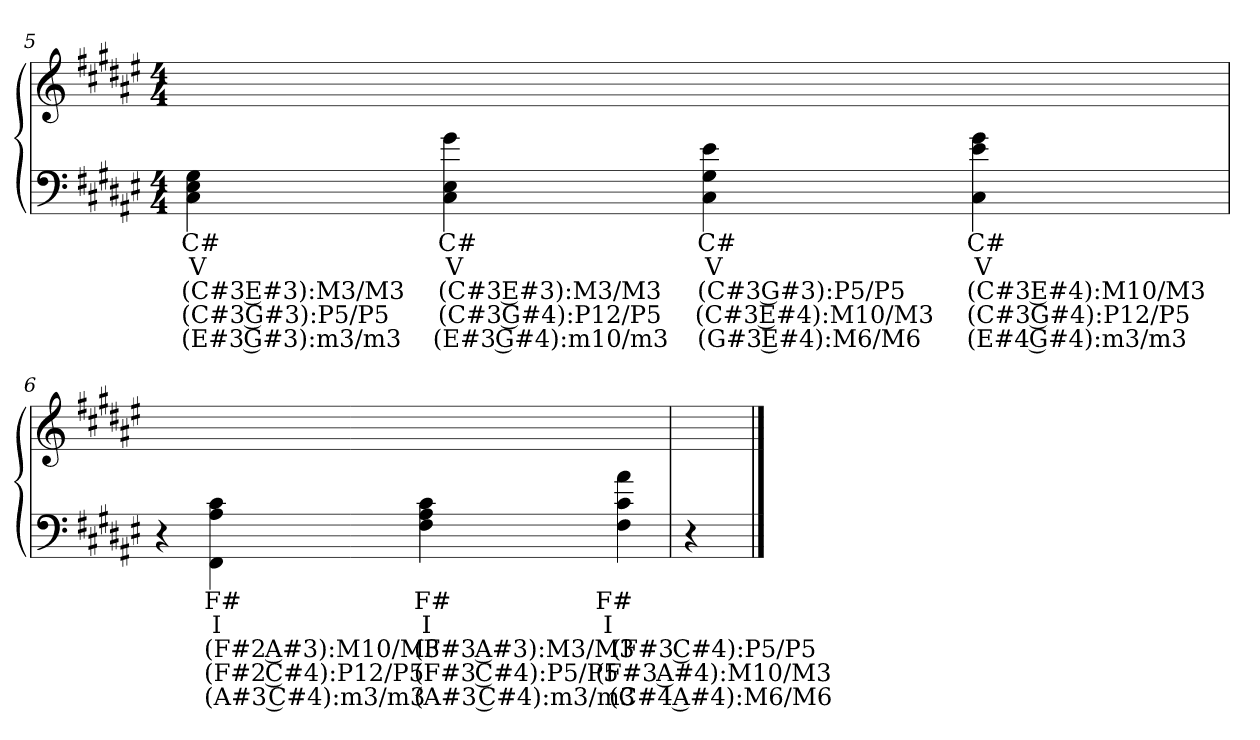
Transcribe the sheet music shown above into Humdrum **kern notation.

**kern	**text	**text	**text	**text	**text	**kern
*part2	*part2	*part2	*part2	*part2	*part2	*part1
*staff2	*staff2	*staff2	*staff2	*staff2	*staff2	*staff1
*clefF4	*	*	*	*	*	*clefG2
*k[f#c#g#d#a#e#]	*	*	*	*	*	*k[f#c#g#d#a#e#]
*F#:	*	*	*	*	*	*F#:
*M4/4	*	*	*	*	*	*M4/4
=5	=5	=5	=5	=5	=5	=5
4C# 4E# 4G#	C#	V	(C#3 E#3):M3/M3	(C#3 G#3):P5/P5	(E#3 G#3):m3/m3	1ryy
4C# 4E# 4g#	C#	V	(C#3 E#3):M3/M3	(C#3 G#4):P12/P5	(E#3 G#4):m10/m3	.
4C# 4G# 4e#	C#	V	(C#3 G#3):P5/P5	(C#3 E#4):M10/M3	(G#3 E#4):M6/M6	.
4C# 4e# 4g#	C#	V	(C#3 E#4):M10/M3	(C#3 G#4):P12/P5	(E#4 G#4):m3/m3	.
=6	=6	=6	=6	=6	=6	=6
4r	.	.	.	.	.	1ryy
4FF# 4A# 4c#	F#	I	(F#2 A#3):M10/M3	(F#2 C#4):P12/P5	(A#3 C#4):m3/m3	.
4F# 4A# 4c#	F#	I	(F#3 A#3):M3/M3	(F#3 C#4):P5/P5	(A#3 C#4):m3/m3	.
4F# 4c# 4a#	F#	I	(F#3 C#4):P5/P5	(F#3 A#4):M10/M3	(C#4 A#4):M6/M6	.
=7	=7	=7	=7	=7	=7	=7
4r	.	.	.	.	.	4ryy
==	==	==	==	==	==	==
*-	*-	*-	*-	*-	*-	*-
